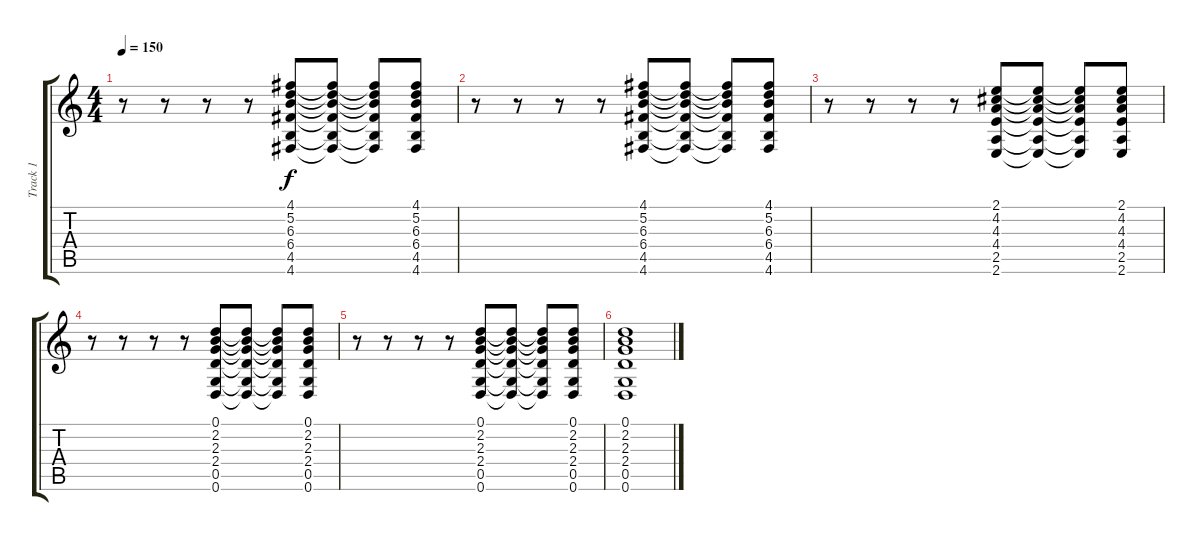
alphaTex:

\track ("Track 1" "Track 1") {instrument electricguitarclean}
\staff {score tabs}
\tuning (D4 A3 F3 C3 G2 D2) {hide}
\ts (4 4)
\tempo 150
\clef g2
\ks c
r.8{dy f} r.8 r.8 r.8 (4.1 5.2 6.3 6.4 4.5 4.6).8 (4.1{t} 5.2{t} 6.3{t} 6.4{t} 4.5{t} 4.6{t}).8 (4.1{t} 5.2{t} 6.3{t} 6.4{t} 4.5{t} 4.6{t}).8 (4.1 5.2 6.3 6.4 4.5 4.6).8 |
r.8 r.8 r.8 r.8 (4.1 5.2 6.3 6.4 4.5 4.6).8 (4.1{t} 5.2{t} 6.3{t} 6.4{t} 4.5{t} 4.6{t}).8 (4.1{t} 5.2{t} 6.3{t} 6.4{t} 4.5{t} 4.6{t}).8 (4.1 5.2 6.3 6.4 4.5 4.6).8 |
r.8 r.8 r.8 r.8 (2.1 4.2 4.3 4.4 2.5 2.6).8 (2.1{t} 4.2{t} 4.3{t} 4.4{t} 2.5{t} 2.6{t}).8 (2.1{t} 4.2{t} 4.3{t} 4.4{t} 2.5{t} 2.6{t}).8 (2.1 4.2 4.3 4.4 2.5 2.6).8 |
r.8 r.8 r.8 r.8 (0.1 2.2 2.3 2.4 0.5 0.6).8 (0.1{t} 2.2{t} 2.3{t} 2.4{t} 0.5{t} 0.6{t}).8 (0.1{t} 2.2{t} 2.3{t} 2.4{t} 0.5{t} 0.6{t}).8 (0.1 2.2 2.3 2.4 0.5 0.6).8 |
r.8 r.8 r.8 r.8 (0.1 2.2 2.3 2.4 0.5 0.6).8 (0.1{t} 2.2{t} 2.3{t} 2.4{t} 0.5{t} 0.6{t}).8 (0.1{t} 2.2{t} 2.3{t} 2.4{t} 0.5{t} 0.6{t}).8 (0.1 2.2 2.3 2.4 0.5 0.6).8 |
(0.1 2.2 2.3 2.4 0.5 0.6).1
